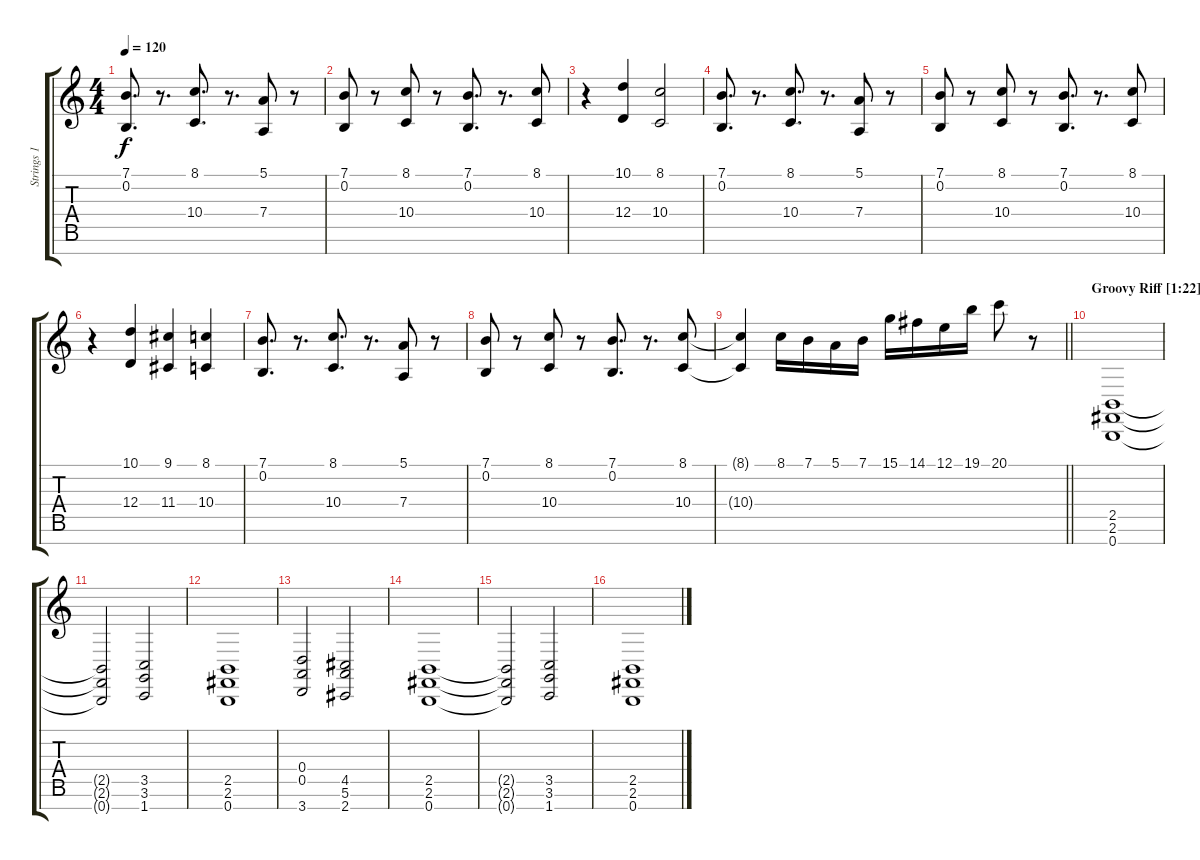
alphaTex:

\track ("Strings 1" "Strings 1") {instrument stringensemble1}
\staff {score tabs}
\tuning (E4 B3 G3 D3 A2 E2 B1) {hide}
\ts (4 4)
\tempo 120
\clef g2
\ks c
(7.1 0.2).8{d dy f volume 7} r.8{d} (8.1 10.4).8{d} r.8{d} (5.1 7.4).8 r.8 |
(7.1 0.2).8 r.8 (8.1 10.4).8 r.8 (7.1 0.2).8{d} r.8{d} (8.1 10.4).8 |
r.4 (10.1 12.4).4 (8.1 10.4).2 |
(7.1 0.2).8{d volume 8} r.8{d} (8.1 10.4).8{d} r.8{d} (5.1 7.4).8 r.8 |
(7.1 0.2).8 r.8 (8.1 10.4).8 r.8 (7.1 0.2).8{d} r.8{d} (8.1 10.4).8 |
r.4 (10.1 12.4).4 (9.1 11.4).4 (8.1 10.4).4 |
(7.1 0.2).8{d volume 9} r.8{d} (8.1 10.4).8{d} r.8{d} (5.1 7.4).8 r.8 |
(7.1 0.2).8 r.8 (8.1 10.4).8 r.8 (7.1 0.2).8{d} r.8{d} (8.1 10.4).8 |
\barLineRight lightlight
(8.1{t} 10.4{t}).4 8.1.16{volume 14} 7.1.16 5.1.16 7.1.16 15.1.16 14.1.16 12.1.16 19.1.16 20.1.8 r.8 |
\section ("" "Groovy Riff [1:22]")
(2.5 2.6 0.7).1{volume 5} |
(2.5{t} 2.6{t} 0.7{t}).2 (3.5 3.6 1.7).2 |
(2.5 2.6 0.7).1 |
(0.4 0.5 3.7).2 (4.5 5.6 2.7).2 |
(2.5 2.6 0.7).1 |
(2.5{t} 2.6{t} 0.7{t}).2 (3.5 3.6 1.7).2 |
(2.5 2.6 0.7).1
